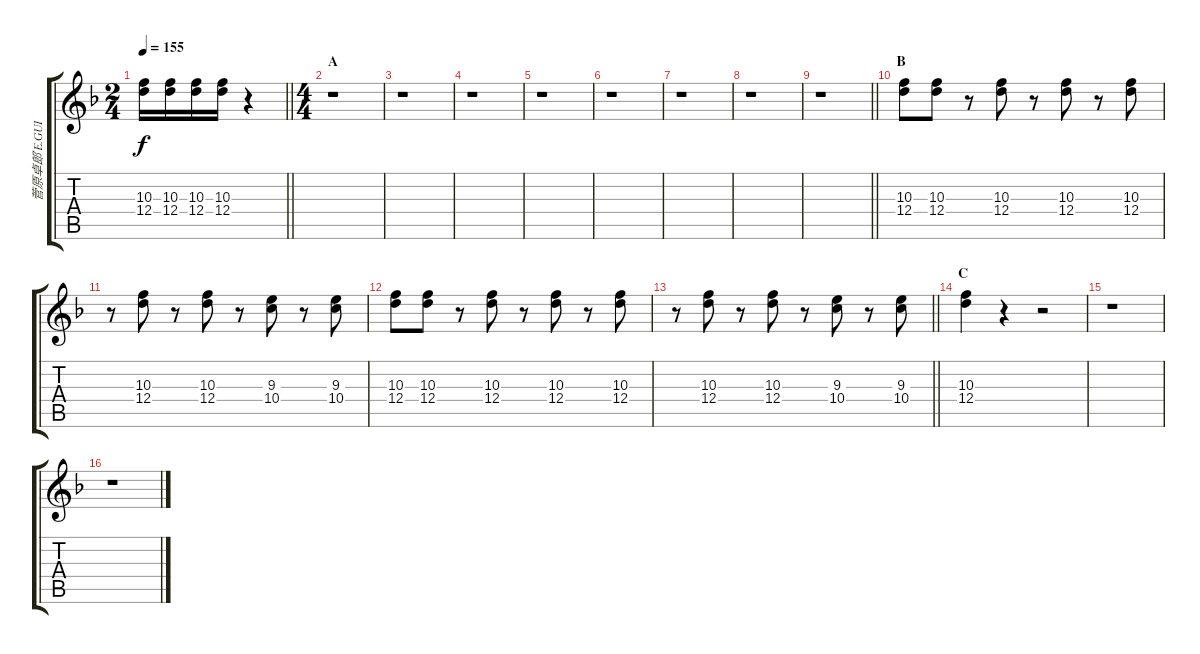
\track ("菅原卓郎 E.GUITARⅡ" "菅原卓郎 E.GUI") {instrument distortionguitar}
\staff {score tabs}
\tuning (E4 B3 G3 D3 A2 E2) {hide}
\ts (2 4)
\tempo 155
\clef g2
\barLineRight lightlight
\ks f
(10.3 12.4).16{dy f} (10.3 12.4).16 (10.3 12.4).16 (10.3 12.4).16 r.4 |
\ts (4 4)
\section ("" "A")
r.1 |
r.1 |
r.1 |
r.1 |
r.1 |
r.1 |
r.1 |
\barLineRight lightlight
r.1 |
\section ("" "B")
(10.3 12.4).8 (10.3 12.4).8 r.8 (10.3 12.4).8 r.8 (10.3 12.4).8 r.8 (10.3 12.4).8 |
r.8 (10.3 12.4).8 r.8 (10.3 12.4).8 r.8 (9.3 10.4).8 r.8 (9.3 10.4).8 |
(10.3 12.4).8 (10.3 12.4).8 r.8 (10.3 12.4).8 r.8 (10.3 12.4).8 r.8 (10.3 12.4).8 |
\barLineRight lightlight
r.8 (10.3 12.4).8 r.8 (10.3 12.4).8 r.8 (9.3 10.4).8 r.8 (9.3 10.4).8 |
\section ("" "C")
(10.3 12.4).4 r.4 r.2 |
r.1 |
r.1
